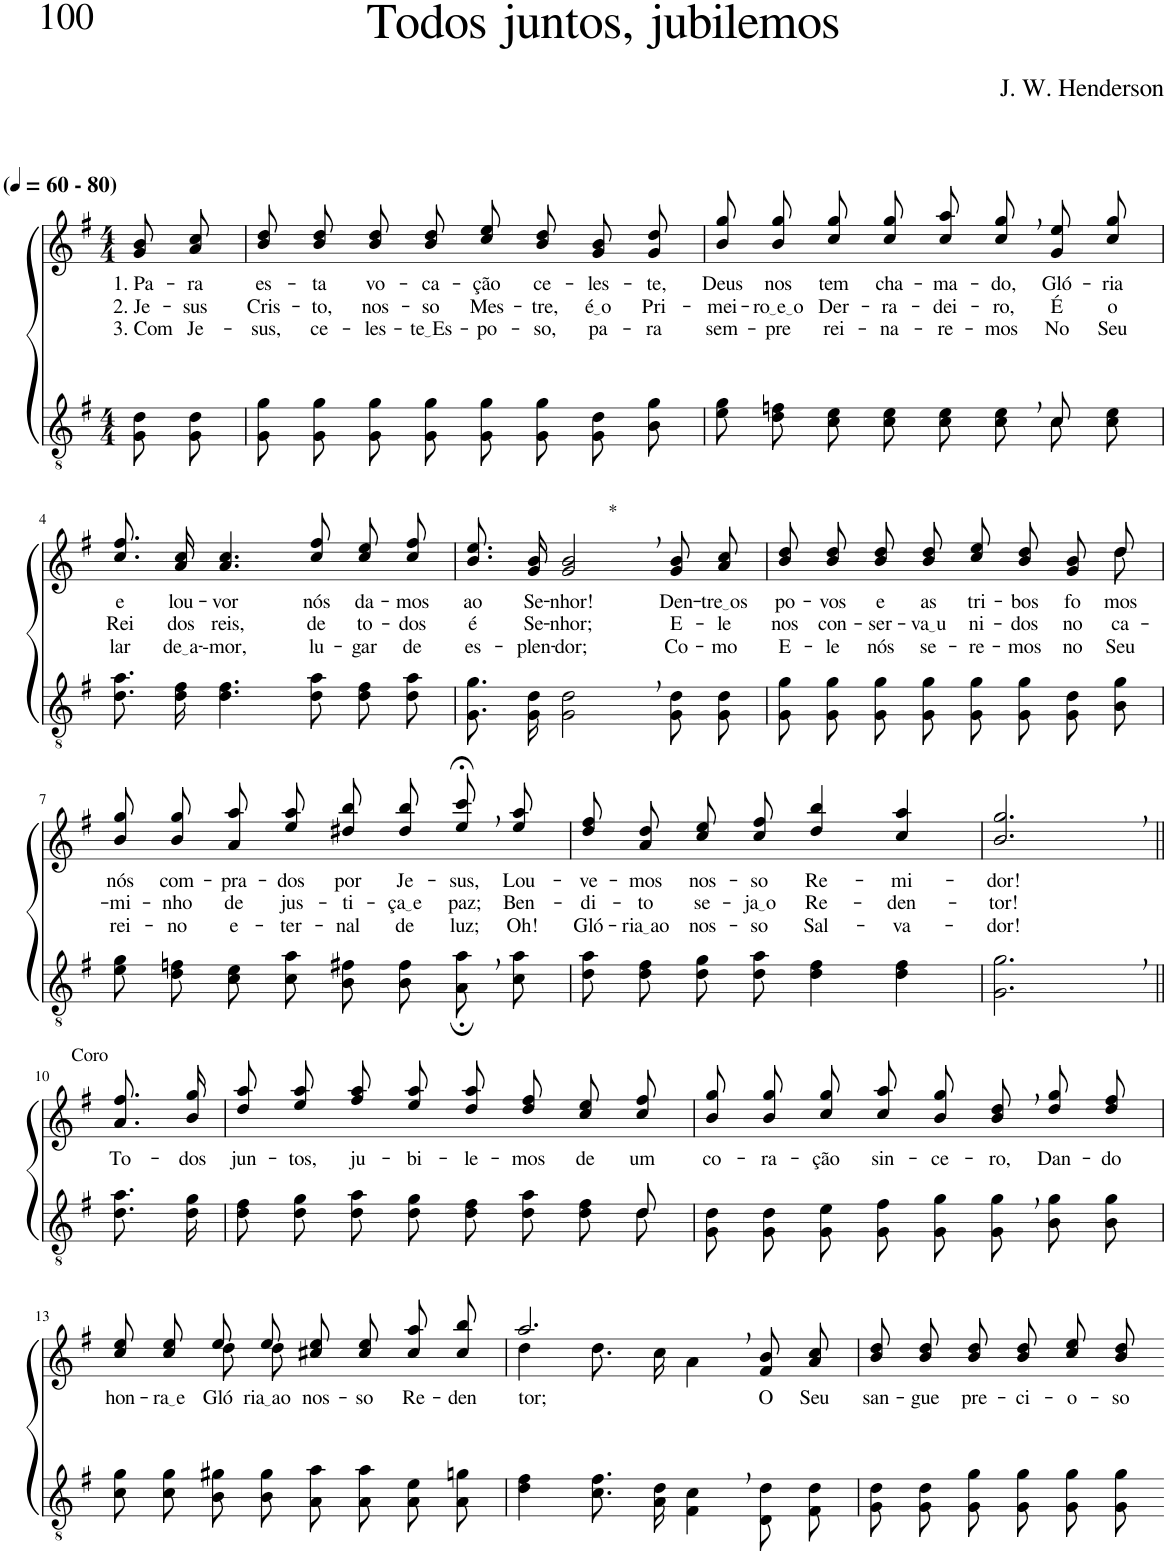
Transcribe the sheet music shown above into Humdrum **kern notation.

**kern	**kern	**text	**text	**text
*part2	*part1	*part1	*part1	*part1
*staff2	*staff1	*staff1	*staff1	*staff1
*I"Parte III e IV	*I"Parte I e II	*	*	*
*clefGv2	*clefG2	*	*	*
*Trd5c9	*Trd5c9	*	*	*
*k[f#]	*k[f#]	*	*	*
*M4/4	*M4/4	*	*	*
*MM60	*MM60	*	*	*
=1	=1	=1	=1	=1
!	!LO:TX:a:B:t=(	!	!	!
!	!LO:TX:a:B:t=- 80)	!	!	!
!	!	!LO:LY:b	!LO:LY:b	!LO:LY:b
8G\ 8d\L	8g/ 8b/L	1. Pa-	2. Je-	3. Com
!	!	!LO:LY:b	!LO:LY:b	!LO:LY:b
8G\ 8d\J	8a/ 8cc/J	-ra	-sus	Je-
=2	=2	=2	=2	=2
!	!	!LO:LY:b	!LO:LY:b	!LO:LY:b
8G\ 8g\L	8b\ 8dd\L	es-	Cris-	-sus,
!	!	!LO:LY:b	!LO:LY:b	!LO:LY:b
8G\ 8g\J	8b\ 8dd\J	-ta	-to,	ce-
!	!	!LO:LY:b	!LO:LY:b	!LO:LY:b
8G\ 8g\L	8b\ 8dd\L	vo-	nos-	-les-
!	!	!LO:LY:b	!LO:LY:b	!LO:LY:b
8G\ 8g\J	8b\ 8dd\J	-ca-	-so	te Es
!	!	!LO:LY:b	!LO:LY:b	!LO:LY:b
8G\ 8g\L	8cc\ 8ee\L	-ção	Mes-	-po-
!	!	!LO:LY:b	!LO:LY:b	!LO:LY:b
8G\ 8g\J	8b\ 8dd\J	ce-	-tre,	-so,
!	!	!LO:LY:b	!LO:LY:b	!LO:LY:b
8G\ 8d\L	8g\ 8b\L	-les-	é o	pa-
!	!	!LO:LY:b	!LO:LY:b	!LO:LY:b
8B\ 8g\J	8g\ 8dd\J	-te,	Pri-	-ra
=3	=3	=3	=3	=3
*^	*	*	*	*
!	!	!	!LO:LY:b	!LO:LY:b	!LO:LY:b
8e\ 8g\L	2.ryy	8b\ 8gg\L	Deus	-mei-	sem-
!	!	!	!LO:LY:b	!LO:LY:b	!LO:LY:b
8d\ 8fn\J	.	8b\ 8gg\J	nos	ro e o	-pre
!	!	!	!LO:LY:b	!LO:LY:b	!LO:LY:b
8c\ 8e\L	.	8cc\ 8gg\L	tem	Der-	rei-
!	!	!	!LO:LY:b	!LO:LY:b	!LO:LY:b
8c\ 8e\J	.	8cc\ 8gg\J	cha-	-ra-	-na-
!	!	!	!LO:LY:b	!LO:LY:b	!LO:LY:b
8c\ 8e\L	.	8cc\ 8aa\L	-ma-	-dei-	-re-
!	!	!	!LO:LY:b	!LO:LY:b	!LO:LY:b
8c,\ 8e,\J	.	8cc,\ 8gg,\J	-do,	-ro,	-mos
!	!	!	!LO:LY:b	!LO:LY:b	!LO:LY:b
8c\L	8c/	8g\ 8ee\L	Gló-	É	No
!	!	!	!LO:LY:b	!LO:LY:b	!LO:LY:b
8c\ 8e\J	8ryy	8cc\ 8gg\J	-ria	o	Seu
!!LO:LB:g=z
=4	=4	=4	=4	=4	=4
!	!	!	!LO:LY:b	!LO:LY:b	!LO:LY:b
*v	*v	*	*	*	*
8.d\ 8.a\L	8.cc\ 8.ff#\L	e	Rei	lar
!	!	!LO:LY:b	!LO:LY:b	!LO:LY:b
16d\ 16f#\Jk	16a\ 16cc\Jk	lou-	dos	de a
!	!	!LO:LY:b	!LO:LY:b	!LO:LY:b
4.d\ 4.f#\	4.a/ 4.cc/	-vor	reis,	--mor,
!	!	!LO:LY:b	!LO:LY:b	!LO:LY:b
8d\ 8a\	8cc/ 8ff#/	nós	de	lu-
!	!	!LO:LY:b	!LO:LY:b	!LO:LY:b
8d\ 8f#\L	8cc\ 8ee\L	da-	to-	-gar
!	!	!LO:LY:b	!LO:LY:b	!LO:LY:b
8d\ 8a\J	8cc\ 8ff#\J	-mos	-dos	de
=5	=5	=5	=5	=5
!	!	!LO:LY:b	!LO:LY:b	!LO:LY:b
8.G\ 8.g\L	8.b\ 8.ee\L	ao	é	es-
!	!	!LO:LY:b	!LO:LY:b	!LO:LY:b
16G\ 16d\Jk	16g\ 16b\Jk	Se-	Se-	-plen-
!	!LO:TX:a:t=*	!	!	!
!	!	!LO:LY:b	!LO:LY:b	!LO:LY:b
2G\, 2d\,	2g/, 2b/,	-nhor!	-nhor;	-dor;
!	!	!LO:LY:b	!LO:LY:b	!LO:LY:b
8G\ 8d\L	8g/ 8b/L	Den-	E-	Co-
!	!	!LO:LY:b	!LO:LY:b	!LO:LY:b
8G\ 8d\J	8a/ 8cc/J	tre os	-le	-mo
=6	=6	=6	=6	=6
*	*^	*	*	*
!	!	!	!LO:LY:b	!LO:LY:b	!LO:LY:b
8G\ 8g\L	2..ryy	8b\ 8dd\L	po-	nos	E-
!	!	!	!LO:LY:b	!LO:LY:b	!LO:LY:b
8G\ 8g\J	.	8b\ 8dd\J	-vos	con-	-le
!	!	!	!LO:LY:b	!LO:LY:b	!LO:LY:b
8G\ 8g\L	.	8b\ 8dd\L	e	-ser-	nós
!	!	!	!LO:LY:b	!LO:LY:b	!LO:LY:b
8G\ 8g\J	.	8b\ 8dd\J	as	va u	se-
!	!	!	!LO:LY:b	!LO:LY:b	!LO:LY:b
8G\ 8g\L	.	8cc\ 8ee\L	tri-	ni-	-re-
!	!	!	!LO:LY:b	!LO:LY:b	!LO:LY:b
8G\ 8g\J	.	8b\ 8dd\J	-bos	-dos	-mos
!	!	!	!LO:LY:b	!LO:LY:b	!LO:LY:b
8G\ 8d\L	.	8g\ 8b\L	fo-	no	no
!	!	!	!LO:LY:b	!LO:LY:b	!LO:LY:b
8B\ 8g\J	8dd\	8dd\J	-mos	ca-	Seu
!!LO:LB:g=z
=7	=7	=7	=7	=7	=7
!	!	!	!LO:LY:b	!LO:LY:b	!LO:LY:b
*	*v	*v	*	*	*
8e\ 8g\L	8b\ 8gg\L	nós	-mi-	rei-
!	!	!LO:LY:b	!LO:LY:b	!LO:LY:b
8d\ 8fn\J	8b\ 8gg\J	com-	-nho	-no
!	!	!LO:LY:b	!LO:LY:b	!LO:LY:b
8c\ 8e\L	8a\ 8aa\L	-pra-	de	e-
!	!	!LO:LY:b	!LO:LY:b	!LO:LY:b
8c\ 8a\J	8ee\ 8aa\J	-dos	jus-	-ter-
!	!	!LO:LY:b	!LO:LY:b	!LO:LY:b
8B\ 8f#X\L	8dd#X\ 8bb\L	por	-ti-	-nal
!	!	!LO:LY:b	!LO:LY:b	!LO:LY:b
8B\ 8f#\J	8dd#\ 8bb\J	Je-	ça e	de
!	!	!LO:LY:b	!LO:LY:b	!LO:LY:b
8A;,\ 8a;,\L	8ee;<,\ 8ccc;<,\L	-sus,	paz;	luz;
!	!	!LO:LY:b	!LO:LY:b	!LO:LY:b
8c\ 8a\J	8ee\ 8aa\J	Lou-	Ben-	Oh!
=8	=8	=8	=8	=8
!	!	!LO:LY:b	!LO:LY:b	!LO:LY:b
8d\ 8a\L	8dd\ 8ff#\L	-ve-	-di-	Gló-
!	!	!LO:LY:b	!LO:LY:b	!LO:LY:b
8d\ 8f#\J	8a\ 8dd\J	-mos	-to	ria ao
!	!	!LO:LY:b	!LO:LY:b	!LO:LY:b
8d\ 8g\L	8cc\ 8ee\L	nos-	se-	nos-
!	!	!LO:LY:b	!LO:LY:b	!LO:LY:b
8d\ 8a\J	8cc\ 8ff#\J	-so	ja o	-so
!	!	!LO:LY:b	!LO:LY:b	!LO:LY:b
4d\ 4f#\	4dd/ 4bb/	Re-	Re-	Sal-
!	!	!LO:LY:b	!LO:LY:b	!LO:LY:b
4d\ 4f#\	4cc/ 4aa/	-mi-	-den-	-va-
=9	=9	=9	=9	=9
!	!	!LO:LY:b	!LO:LY:b	!LO:LY:b
2.G\, 2.g\,	2.b/, 2.gg/,	-dor!	-tor!	-dor!
!!LO:LB:g=z
=10||	=10||	=10||	=10||	=10||
!	!LO:TX:a:t=Coro	!	!	!
!	!	!LO:LY:b	!	!
8.d\ 8.a\L	8.a\ 8.ff#\L	To-	.	.
!	!	!LO:LY:b	!	!
16d\ 16g\Jk	16b\ 16gg\Jk	-dos	.	.
=11	=11	=11	=11	=11
*^	*	*	*	*
!	!	!	!LO:LY:b	!	!
8d\ 8f#\L	2..ryy	8dd\ 8aa\L	jun-	.	.
!	!	!	!LO:LY:b	!	!
8d\ 8g\J	.	8ee\ 8aa\J	-tos,	.	.
!	!	!	!LO:LY:b	!	!
8d\ 8a\L	.	8ff#\ 8aa\L	ju-	.	.
!	!	!	!LO:LY:b	!	!
8d\ 8g\J	.	8ee\ 8aa\J	-bi-	.	.
!	!	!	!LO:LY:b	!	!
8d\ 8f#\L	.	8dd\ 8aa\L	-le-	.	.
!	!	!	!LO:LY:b	!	!
8d\ 8a\J	.	8dd\ 8ff#\J	-mos	.	.
!	!	!	!LO:LY:b	!	!
8d\ 8f#\L	.	8cc\ 8ee\L	de	.	.
!	!	!	!LO:LY:b	!	!
8d\J	8d/	8cc\ 8ff#\J	um	.	.
=12	=12	=12	=12	=12	=12
!	!	!	!LO:LY:b	!	!
*v	*v	*	*	*	*
8G\ 8d\L	8b\ 8gg\L	co-	.	.
!	!	!LO:LY:b	!	!
8G\ 8d\J	8b\ 8gg\J	-ra-	.	.
!	!	!LO:LY:b	!	!
8G\ 8e\L	8cc\ 8gg\L	-ção	.	.
!	!	!LO:LY:b	!	!
8G\ 8f#\J	8cc\ 8aa\J	sin-	.	.
!	!	!LO:LY:b	!	!
8G\ 8g\L	8b\ 8gg\L	-ce-	.	.
!	!	!LO:LY:b	!	!
8G,\ 8g,\J	8b,\ 8dd,\J	-ro,	.	.
!	!	!LO:LY:b	!	!
8B\ 8g\L	8dd\ 8gg\L	Dan-	.	.
!	!	!LO:LY:b	!	!
8B\ 8g\J	8dd\ 8ff#\J	-do	.	.
!!LO:LB:g=z
=13	=13	=13	=13	=13
!	!	!LO:LY:b	!	!
*	*^	*	*	*
8c\ 8g\L	8cc\ 8ee\L	4ryy	hon-	.	.
!	!	!	!LO:LY:b	!	!
8c\ 8g\J	8cc\ 8ee\J	.	ra e	.	.
!	!	!	!LO:LY:b	!	!
8B\ 8g#X\L	8ee/L	8dd\L	Gló-	.	.
!	!	!	!LO:LY:b	!	!
8B\ 8g#\J	8ee/J	8dd\J	ria ao	.	.
!	!	!	!LO:LY:b	!	!
8A\ 8a\L	8cc#X\ 8ee\L	2ryy	nos-	.	.
!	!	!	!LO:LY:b	!	!
8A\ 8a\J	8cc#\ 8ee\J	.	-so	.	.
!	!	!	!LO:LY:b	!	!
8A\ 8e\L	8cc#\ 8aa\L	.	Re-	.	.
!	!	!	!LO:LY:b	!	!
8A\ 8gn\J	8cc#\ 8bb\J	.	-den-	.	.
=14	=14	=14	=14	=14	=14
!	!	!	!LO:LY:b	!	!
4d\ 4f#\	2.aa,/	4dd\	-tor;-	.	.
8.c\ 8.f#\L	.	8.dd\L	.	.	.
16A\ 16d\Jk	.	16cc\Jk	.	.	.
4F#\, 4c\,	.	4a\	.	.	.
!	!	!	!LO:LY:b	!	!
8D/ 8d/L	8f#/ 8b/L	4ryy	-O	.	.
!	!	!	!LO:LY:b	!	!
8F#/ 8d/J	8a/ 8cc/J	.	Seu	.	.
*	*v	*v	*	*	*
=15	=15	=15	=15	=15
!	!	!LO:LY:b	!	!
8G\ 8d\L	8b\ 8dd\L	san-	.	.
!	!	!LO:LY:b	!	!
8G\ 8d\J	8b\ 8dd\J	-gue	.	.
!	!	!LO:LY:b	!	!
8G\ 8g\L	8b\ 8dd\L	pre-	.	.
!	!	!LO:LY:b	!	!
8G\ 8g\J	8b\ 8dd\J	-ci-	.	.
!	!	!LO:LY:b	!	!
8G\ 8g\L	8cc\ 8ee\L	-o-	.	.
!	!	!LO:LY:b	!	!
8G\ 8g\J	8b\ 8dd\J	-so	.	.
=-	=-	=-	=-	=-
*-	*-	*-	*-	*-
